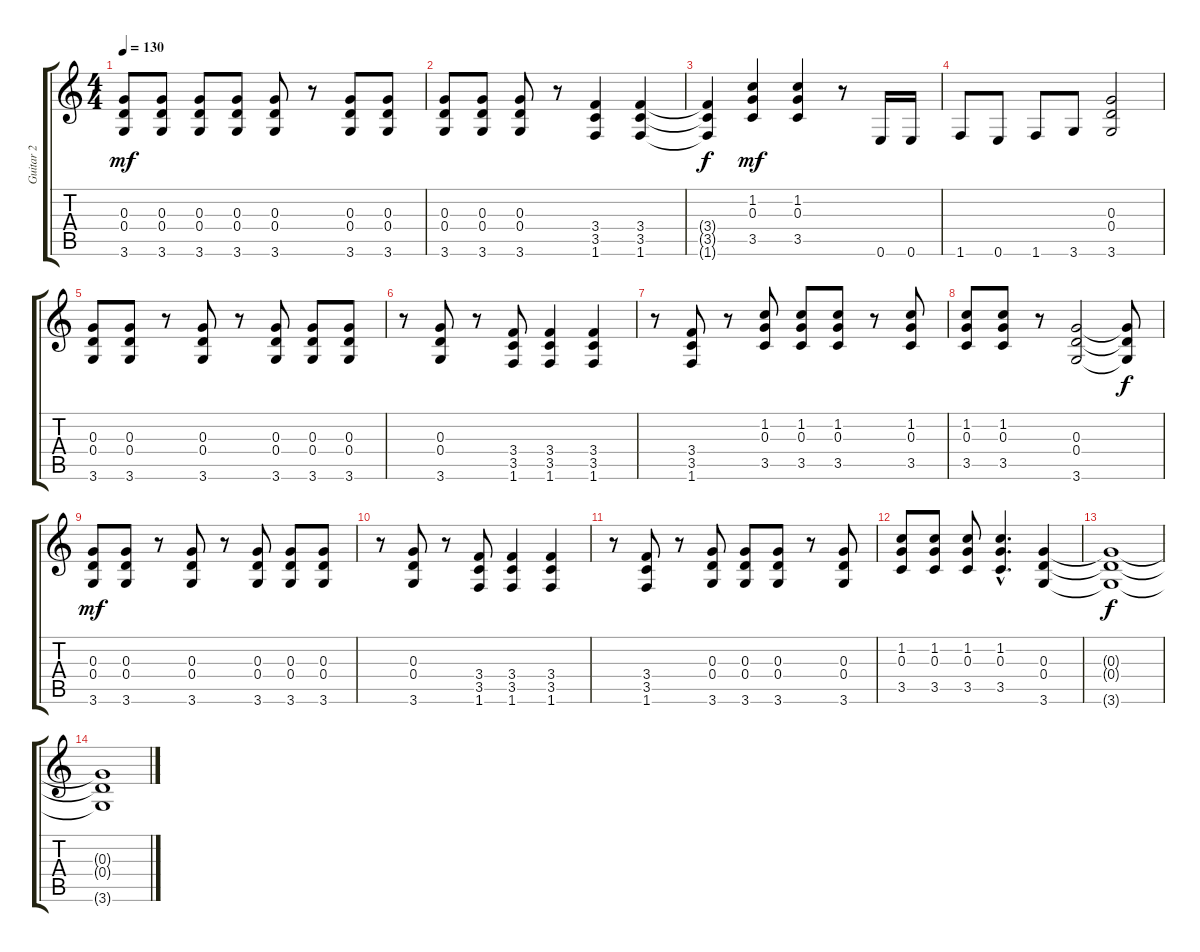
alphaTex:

\track ("Guitar 2" "Guitar 2") {instrument distortionguitar}
\staff {score tabs}
\tuning (E4 B3 G3 D3 A2 E2) {hide}
\ts (4 4)
\tempo 130
\clef g2
\ks c
(0.3 0.4 3.6).8{dy mf} (0.3 0.4 3.6).8 (0.3 0.4 3.6).8 (0.3 0.4 3.6).8 (0.3 0.4 3.6).8 r.8 (0.3 0.4 3.6).8 (0.3 0.4 3.6).8 |
(0.3 0.4 3.6).8 (0.3 0.4 3.6).8 (0.3 0.4 3.6).8 r.8 (3.4 3.5 1.6).4 (3.4 3.5 1.6).4 |
(3.4{t} 3.5{t} 1.6{t}).4{dy f} (1.2 0.3 3.5).4{dy mf} (1.2 0.3 3.5).4 r.8 0.6.16 0.6.16 |
1.6.8 0.6.8 1.6.8 3.6.8 (0.3 0.4 3.6).2 |
(0.3 0.4 3.6).8 (0.3 0.4 3.6).8 r.8 (0.3 0.4 3.6).8 r.8 (0.3 0.4 3.6).8 (0.3 0.4 3.6).8 (0.3 0.4 3.6).8 |
r.8 (0.3 0.4 3.6).8 r.8 (3.4 3.5 1.6).8 (3.4 3.5 1.6).4 (3.4 3.5 1.6).4 |
r.8 (3.4 3.5 1.6).8 r.8 (1.2 0.3 3.5).8 (1.2 0.3 3.5).8 (1.2 0.3 3.5).8 r.8 (1.2 0.3 3.5).8 |
(1.2 0.3 3.5).8 (1.2 0.3 3.5).8 r.8 (0.3 0.4 3.6).2 (0.3{t} 0.4{t} 3.6{t}).8{dy f} |
(0.3 0.4 3.6).8{dy mf} (0.3 0.4 3.6).8 r.8 (0.3 0.4 3.6).8 r.8 (0.3 0.4 3.6).8 (0.3 0.4 3.6).8 (0.3 0.4 3.6).8 |
r.8 (0.3 0.4 3.6).8 r.8 (3.4 3.5 1.6).8 (3.4 3.5 1.6).4 (3.4 3.5 1.6).4 |
r.8 (3.4 3.5 1.6).8 r.8 (0.3 0.4 3.6).8 (0.3 0.4 3.6).8 (0.3 0.4 3.6).8 r.8 (0.3 0.4 3.6).8 |
(1.2 0.3 3.5).8 (1.2 0.3 3.5).8 (1.2 0.3 3.5).8 (1.2{hac} 0.3{hac} 3.5{hac}).4{d} (0.3 0.4 3.6).4 |
(0.3{t} 0.4{t} 3.6{t}).1{dy f} |
(0.3{t} 0.4{t} 3.6{t}).1
